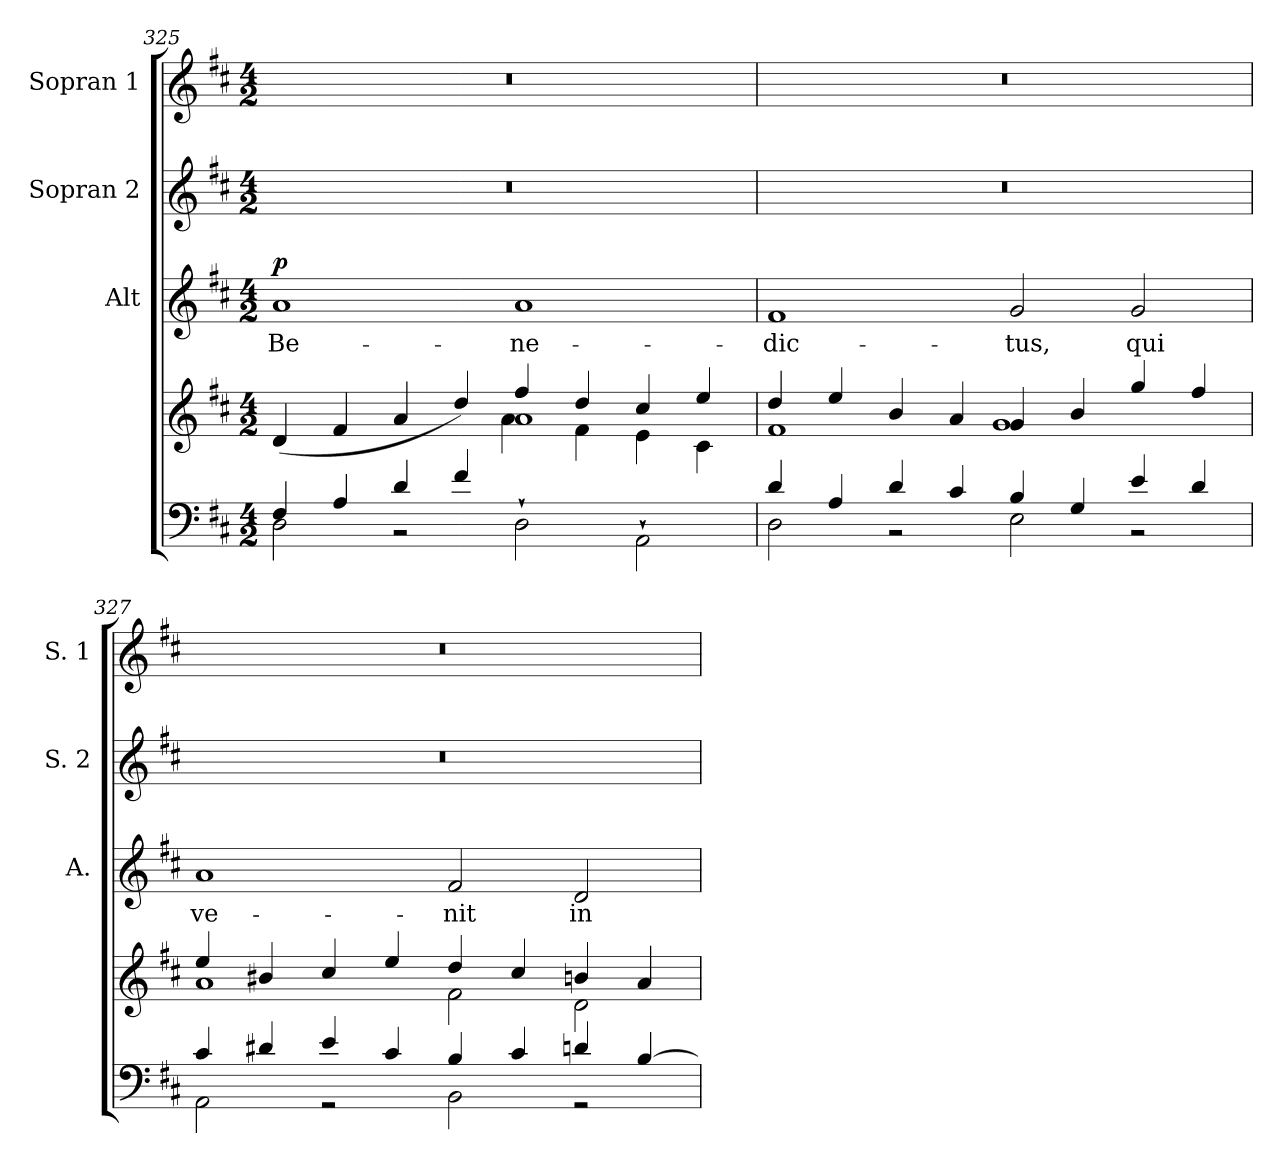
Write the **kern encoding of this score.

**kern	**kern	**kern	**text	**dynam	**kern	**kern
*part4	*part4	*part3	*part3	*part3	*part2	*part1
*staff5	*staff4	*staff3	*staff3	*staff3	*staff2	*staff1
*	*	*I"Alt	*	*	*I"Sopran 2	*I"Sopran 1
*	*	*I'A.	*	*	*I'S. 2	*I'S. 1
*clefF4	*clefG2	*clefG2	*	*	*clefG2	*clefG2
*k[f#c#]	*k[f#c#]	*k[f#c#]	*	*	*k[f#c#]	*k[f#c#]
*D:	*D:	*D:	*	*	*D:	*D:
*M4/2	*M4/2	*M4/2	*	*	*M4/2	*M4/2
=325	=325	=325	=325	=325	=325	=325
*^	*^	*	*	*	*	*
*	*	*	*^	*	*	*	*	*
!	!	!	!	!	!	!LO:LY:b	!LO:DY:a	!	!
4F#/	2D\	(<4d/	1ryy	1ryy	1a	Be-	p	0r	0r
4A/	.	4f#/	.	.	.	.	.	.	.
4d/	2r	4a/	.	.	.	.	.	.	.
4f#/	.	4dd/)	.	.	.	.	.	.	.
!	!	!	!	!	!	!LO:LY:b	!	!	!
1ryy	2D`>\	4ff#/	1a	4a\	1a	-ne-	.	.	.
.	.	4dd/	.	4f#\	.	.	.	.	.
.	2AA`>\	4cc#/	.	4e\	.	.	.	.	.
.	.	4ee/	.	4c#\	.	.	.	.	.
=326	=326	=326	=326	=326	=326	=326	=326	=326	=326
!	!	!	!	!	!	!LO:LY:b	!	!	!
*	*	*	*v	*v	*	*	*	*	*
4d/	2D\	4dd/	1f#	1f#	-dic-	.	0r	0r
4A/	.	4ee/	.	.	.	.	.	.
4d/	2r	4b/	.	.	.	.	.	.
4c#/	.	4a/	.	.	.	.	.	.
!	!	!	!	!	!LO:LY:b	!	!	!
4B/	2E\	4g/	1g	2g/	-tus,	.	.	.
4G/	.	4b/	.	.	.	.	.	.
!	!	!	!	!	!LO:LY:b	!	!	!
4e/	2r	4gg/	.	2g/	qui	.	.	.
4d/	.	4ff#/	.	.	.	.	.	.
!!LO:LB:g=z
=327	=327	=327	=327	=327	=327	=327	=327	=327
!	!	!	!	!	!LO:LY:b	!	!	!
4c#/	2AA\	4ee/	1a	1a	ve-	.	0r	0r
4d#X/	.	4b#X/	.	.	.	.	.	.
4e/	2r	4cc#/	.	.	.	.	.	.
4c#/	.	4ee/	.	.	.	.	.	.
!	!	!	!	!	!LO:LY:b	!	!	!
4B/	2BB\	4dd/	2f#\	2f#/	-nit	.	.	.
4c#/	.	4cc#/	.	.	.	.	.	.
!	!	!	!	!	!LO:LY:b	!	!	!
4dn/	2r	4bn/	2d\	2d/	in	.	.	.
[>4B/	.	4a/	.	.	.	.	.	.
*v	*v	*	*	*	*	*	*	*
*	*v	*v	*	*	*	*	*
=	=	=	=	=	=	=
*-	*-	*-	*-	*-	*-	*-
